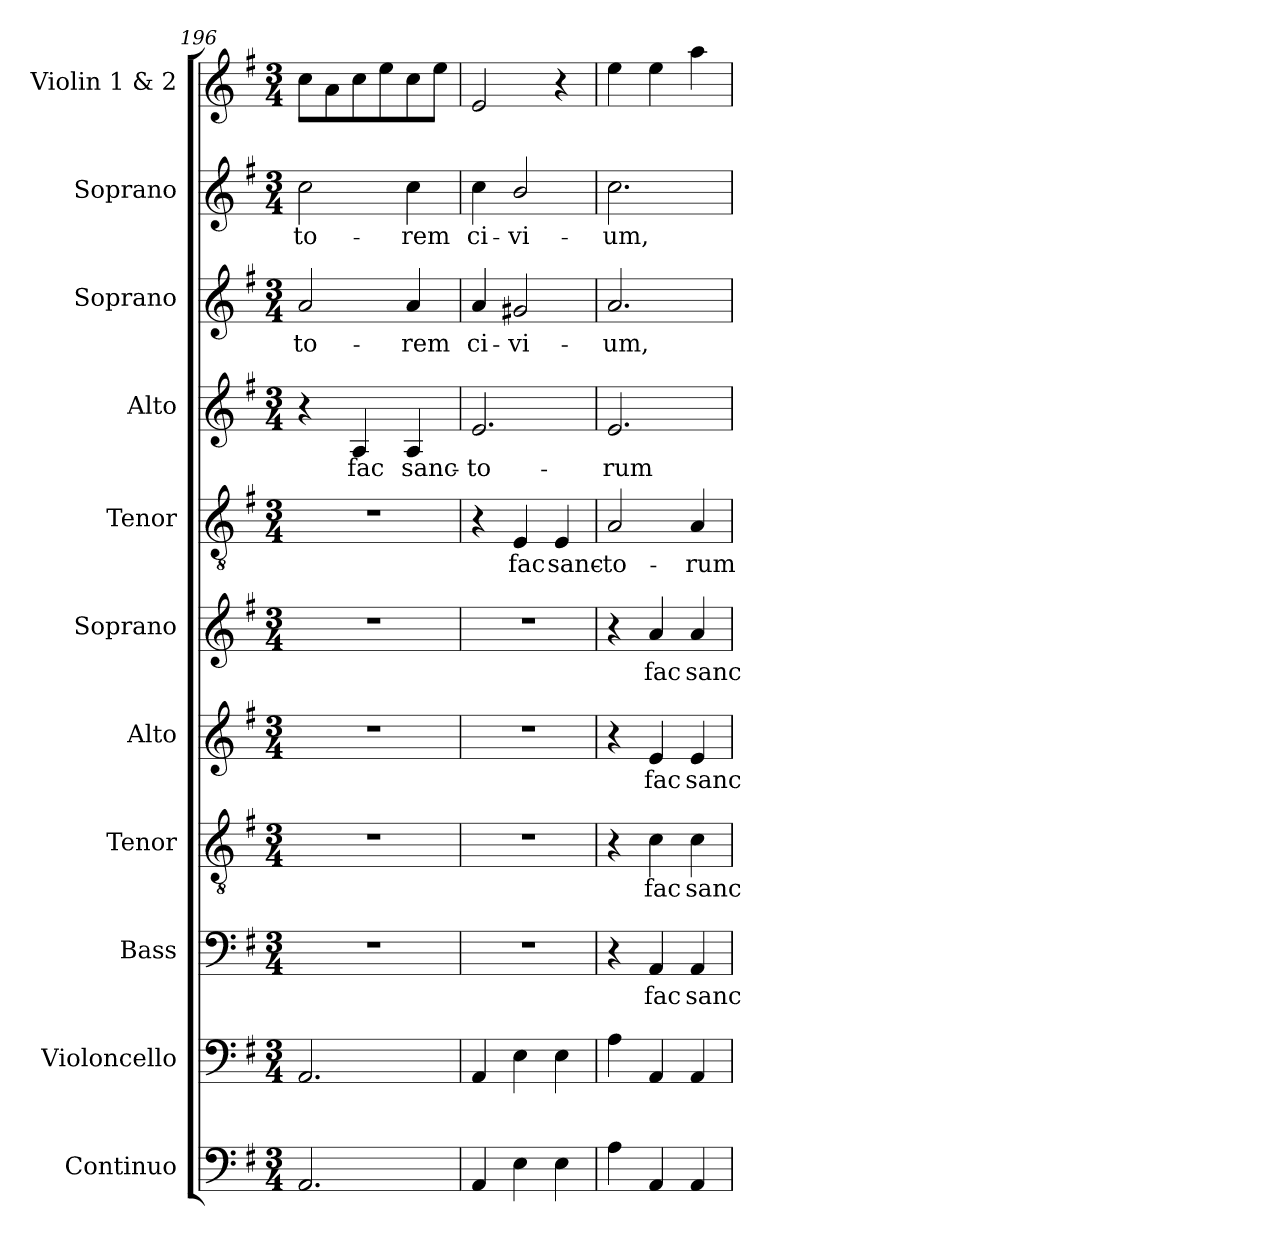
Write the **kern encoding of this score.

**kern	**kern	**kern	**text	**kern	**text	**kern	**text	**kern	**text	**kern	**text	**kern	**text	**kern	**text	**kern	**text	**kern
*part11	*part10	*part9	*part9	*part8	*part8	*part7	*part7	*part6	*part6	*part5	*part5	*part4	*part4	*part3	*part3	*part2	*part2	*part1
*staff11	*staff10	*staff9	*staff9	*staff8	*staff8	*staff7	*staff7	*staff6	*staff6	*staff5	*staff5	*staff4	*staff4	*staff3	*staff3	*staff2	*staff2	*staff1
*I"Continuo	*I"Violoncello	*I"Bass	*	*I"Tenor	*	*I"Alto	*	*I"Soprano	*	*I"Tenor	*	*I"Alto	*	*I"Soprano	*	*I"Soprano	*	*I"Violin 1 & 2
*I'Cont.	*I'Vc.	*I'B.	*	*I'T.	*	*I'A.	*	*I'S.	*	*I'T.	*	*I'A.	*	*I'S.	*	*I'S.	*	*I'Vln. 1/2
*clefF4	*clefF4	*clefF4	*	*clefGv2	*	*clefG2	*	*clefG2	*	*clefGv2	*	*clefG2	*	*clefG2	*	*clefG2	*	*clefG2
*	*	*	*	*ITrd7c12	*	*	*	*	*	*ITrd7c12	*	*	*	*	*	*	*	*
*k[f#]	*k[f#]	*k[f#]	*	*k[f#]	*	*k[f#]	*	*k[f#]	*	*k[f#]	*	*k[f#]	*	*k[f#]	*	*k[f#]	*	*k[f#]
*G:	*G:	*G:	*	*G:	*	*G:	*	*G:	*	*G:	*	*G:	*	*G:	*	*G:	*	*G:
*M3/4	*M3/4	*M3/4	*	*M3/4	*	*M3/4	*	*M3/4	*	*M3/4	*	*M3/4	*	*M3/4	*	*M3/4	*	*M3/4
=196	=196	=196	=196	=196	=196	=196	=196	=196	=196	=196	=196	=196	=196	=196	=196	=196	=196	=196
!	!	!LO:N:vis=1	!	!LO:N:vis=1	!	!LO:N:vis=1	!	!LO:N:vis=1	!	!LO:N:vis=1	!	!	!	!	!	!	!	!
!	!	!	!	!	!	!	!	!	!	!	!	!	!	!	!LO:LY:b:color=#000000	!	!	!
!	!	!	!	!	!	!	!	!	!	!	!	!	!	!	!	!	!LO:LY:b:color=#000000	!
2.AAi/	2.AAi/	2.r	.	2.r	.	2.r	.	2.r	.	2.r	.	4r	.	2ai/	-to-	2cci\	-to-	8cci\L
.	.	.	.	.	.	.	.	.	.	.	.	.	.	.	.	.	.	8ai\
!	!	!	!	!	!	!	!	!	!	!	!	!	!LO:LY:b:color=#000000	!	!	!	!	!
.	.	.	.	.	.	.	.	.	.	.	.	4Ai/	fac	.	.	.	.	8cci\
.	.	.	.	.	.	.	.	.	.	.	.	.	.	.	.	.	.	8eei\
!	!	!	!	!	!	!	!	!	!	!	!	!	!LO:LY:b:color=#000000	!	!	!	!	!
!	!	!	!	!	!	!	!	!	!	!	!	!	!	!	!LO:LY:b:color=#000000	!	!	!
!	!	!	!	!	!	!	!	!	!	!	!	!	!	!	!	!	!LO:LY:b:color=#000000	!
.	.	.	.	.	.	.	.	.	.	.	.	4Ai/	sanc-	4ai/	-rem	4cci\	-rem	8cci\
.	.	.	.	.	.	.	.	.	.	.	.	.	.	.	.	.	.	8eei\J
=197	=197	=197	=197	=197	=197	=197	=197	=197	=197	=197	=197	=197	=197	=197	=197	=197	=197	=197
!	!	!LO:N:vis=1	!	!LO:N:vis=1	!	!LO:N:vis=1	!	!LO:N:vis=1	!	!	!	!	!	!	!	!	!	!
!	!	!	!	!	!	!	!	!	!	!	!	!	!LO:LY:b:color=#000000	!	!	!	!	!
!	!	!	!	!	!	!	!	!	!	!	!	!	!	!	!LO:LY:b:color=#000000	!	!	!
!	!	!	!	!	!	!	!	!	!	!	!	!	!	!	!	!	!LO:LY:b:color=#000000	!
4AAi/	4AAi/	2.r	.	2.r	.	2.r	.	2.r	.	4r	.	2.ei/	-to-	4ai/	ci-	4cci\	ci-	2ei/
!	!	!	!	!	!	!	!	!	!	!	!LO:LY:b:color=#000000	!	!	!	!	!	!	!
!	!	!	!	!	!	!	!	!	!	!	!	!	!	!	!LO:LY:b:color=#000000	!	!	!
!	!	!	!	!	!	!	!	!	!	!	!	!	!	!	!	!	!LO:LY:b:color=#000000	!
4Ei\	4Ei\	.	.	.	.	.	.	.	.	4EEi/	fac	.	.	2g#Xi/	-vi-	2bi/	-vi-	.
!	!	!	!	!	!	!	!	!	!	!	!LO:LY:b:color=#000000	!	!	!	!	!	!	!
4Ei\	4Ei\	.	.	.	.	.	.	.	.	4EEi/	sanc-	.	.	.	.	.	.	4r
=198	=198	=198	=198	=198	=198	=198	=198	=198	=198	=198	=198	=198	=198	=198	=198	=198	=198	=198
!	!	!	!	!	!	!	!	!	!	!	!LO:LY:b:color=#000000	!	!	!	!	!	!	!
!	!	!	!	!	!	!	!	!	!	!	!	!	!LO:LY:b:color=#000000	!	!	!	!	!
!	!	!	!	!	!	!	!	!	!	!	!	!	!	!	!LO:LY:b:color=#000000	!	!	!
!	!	!	!	!	!	!	!	!	!	!	!	!	!	!	!	!	!LO:LY:b:color=#000000	!
4Ai\	4Ai\	4r	.	4r	.	4r	.	4r	.	2AAi/	-to-	2.ei/	-rum	2.ai/	-um,	2.cci\	-um,	4eei\
!	!	!	!LO:LY:b:color=#000000	!	!	!	!	!	!	!	!	!	!	!	!	!	!	!
!	!	!	!	!	!LO:LY:b:color=#000000	!	!	!	!	!	!	!	!	!	!	!	!	!
!	!	!	!	!	!	!	!LO:LY:b:color=#000000	!	!	!	!	!	!	!	!	!	!	!
!	!	!	!	!	!	!	!	!	!LO:LY:b:color=#000000	!	!	!	!	!	!	!	!	!
4AAi/	4AAi/	4AAi/	fac	4Ci\	fac	4ei/	fac	4ai/	fac	.	.	.	.	.	.	.	.	4eei\
!	!	!	!LO:LY:b:color=#000000	!	!	!	!	!	!	!	!	!	!	!	!	!	!	!
!	!	!	!	!	!LO:LY:b:color=#000000	!	!	!	!	!	!	!	!	!	!	!	!	!
!	!	!	!	!	!	!	!LO:LY:b:color=#000000	!	!	!	!	!	!	!	!	!	!	!
!	!	!	!	!	!	!	!	!	!LO:LY:b:color=#000000	!	!	!	!	!	!	!	!	!
!	!	!	!	!	!	!	!	!	!	!	!LO:LY:b:color=#000000	!	!	!	!	!	!	!
4AAi/	4AAi/	4AAi/	sanc-	4Ci\	sanc-	4ei/	sanc-	4ai/	sanc-	4AAi/	-rum	.	.	.	.	.	.	4aai\
=	=	=	=	=	=	=	=	=	=	=	=	=	=	=	=	=	=	=
*-	*-	*-	*-	*-	*-	*-	*-	*-	*-	*-	*-	*-	*-	*-	*-	*-	*-	*-
